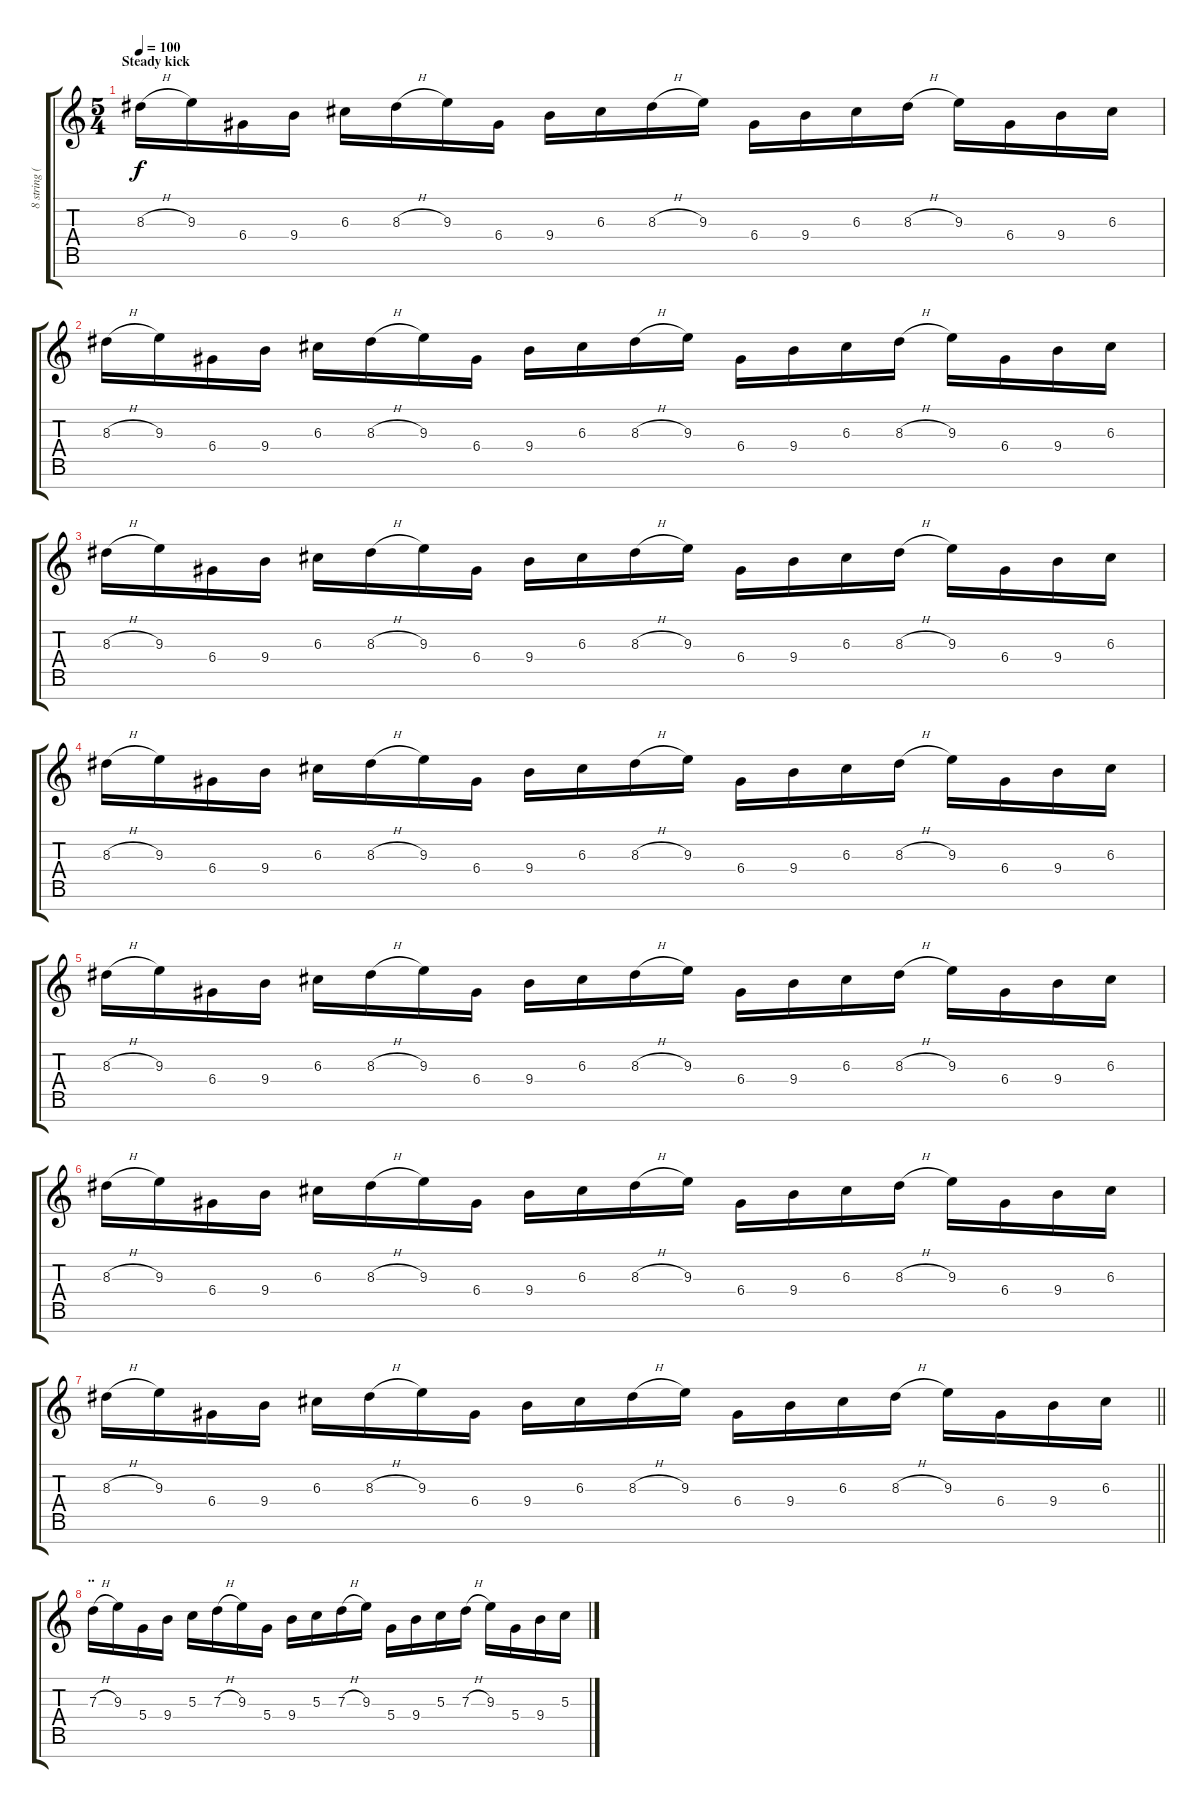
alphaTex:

\track ("8 string (high 7)" "8 string (") {instrument acousticguitarsteel}
\staff {score tabs}
\tuning (E4 B3 G3 D3 A2 E2 B1) {hide}
\ts (5 4)
\section ("" "Steady kick")
\tempo 100
\clef g2
\ks c
8.3{h}.16{dy f} 9.3.16 6.4.16 9.4.16 6.3.16 8.3{h}.16 9.3.16 6.4.16 9.4.16 6.3.16 8.3{h}.16 9.3.16 6.4.16 9.4.16 6.3.16 8.3{h}.16 9.3.16 6.4.16 9.4.16 6.3.16 |
8.3{h}.16 9.3.16 6.4.16 9.4.16 6.3.16 8.3{h}.16 9.3.16 6.4.16 9.4.16 6.3.16 8.3{h}.16 9.3.16 6.4.16 9.4.16 6.3.16 8.3{h}.16 9.3.16 6.4.16 9.4.16 6.3.16 |
8.3{h}.16 9.3.16 6.4.16 9.4.16 6.3.16 8.3{h}.16 9.3.16 6.4.16 9.4.16 6.3.16 8.3{h}.16 9.3.16 6.4.16 9.4.16 6.3.16 8.3{h}.16 9.3.16 6.4.16 9.4.16 6.3.16 |
8.3{h}.16 9.3.16 6.4.16 9.4.16 6.3.16 8.3{h}.16 9.3.16 6.4.16 9.4.16 6.3.16 8.3{h}.16 9.3.16 6.4.16 9.4.16 6.3.16 8.3{h}.16 9.3.16 6.4.16 9.4.16 6.3.16 |
8.3{h}.16 9.3.16 6.4.16 9.4.16 6.3.16 8.3{h}.16 9.3.16 6.4.16 9.4.16 6.3.16 8.3{h}.16 9.3.16 6.4.16 9.4.16 6.3.16 8.3{h}.16 9.3.16 6.4.16 9.4.16 6.3.16 |
8.3{h}.16 9.3.16 6.4.16 9.4.16 6.3.16 8.3{h}.16 9.3.16 6.4.16 9.4.16 6.3.16 8.3{h}.16 9.3.16 6.4.16 9.4.16 6.3.16 8.3{h}.16 9.3.16 6.4.16 9.4.16 6.3.16 |
\barLineRight lightlight
8.3{h}.16 9.3.16 6.4.16 9.4.16 6.3.16 8.3{h}.16 9.3.16 6.4.16 9.4.16 6.3.16 8.3{h}.16 9.3.16 6.4.16 9.4.16 6.3.16 8.3{h}.16 9.3.16 6.4.16 9.4.16 6.3.16 |
\section ("" "..")
7.3{h}.16 9.3.16 5.4.16 9.4.16 5.3.16 7.3{h}.16 9.3.16 5.4.16 9.4.16 5.3.16 7.3{h}.16 9.3.16 5.4.16 9.4.16 5.3.16 7.3{h}.16 9.3.16 5.4.16 9.4.16 5.3.16
